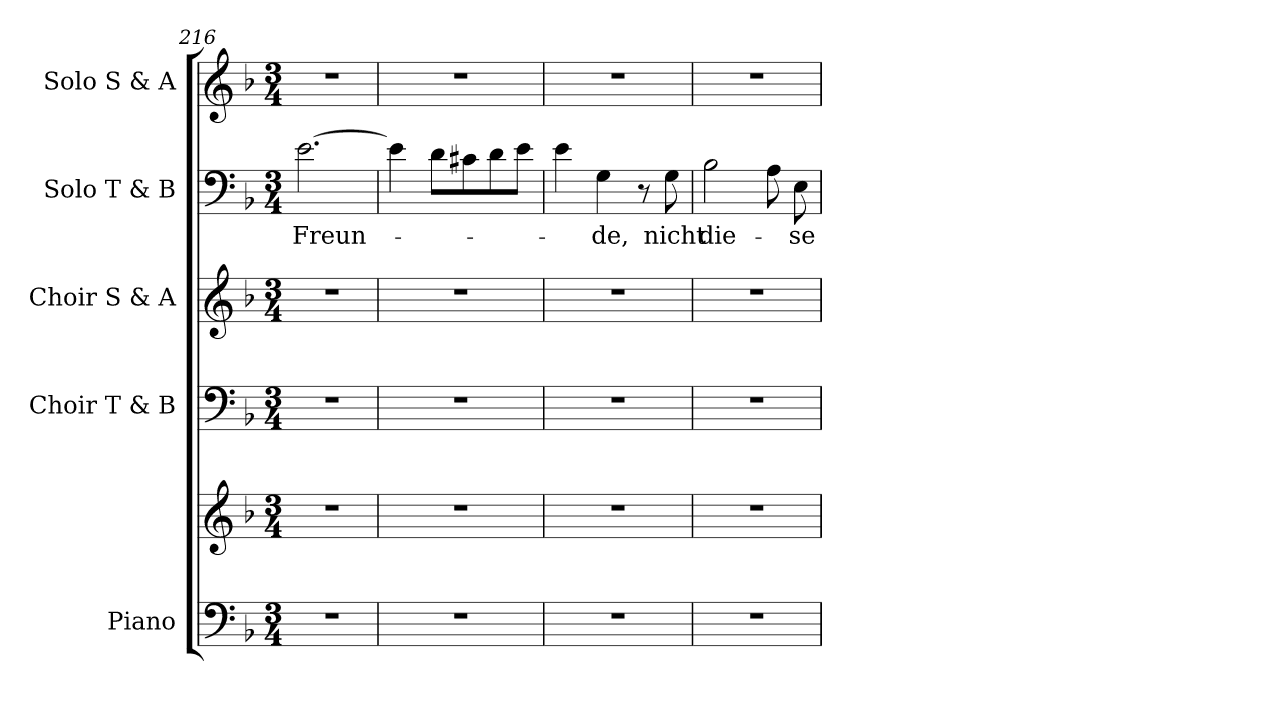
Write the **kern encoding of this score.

**kern	**kern	**kern	**kern	**kern	**text	**kern
*part5	*part5	*part4	*part3	*part2	*part2	*part1
*staff6	*staff5	*staff4	*staff3	*staff2	*staff2	*staff1
*I"Piano	*	*I"Choir T &amp; B	*I"Choir S &amp; A	*I"Solo T &amp; B	*	*I"Solo S &amp; A
*I'Pno	*	*I'Choir T &amp; B	*I'Choir S &amp; A	*I'Solo T &amp; B	*	*I'Solo S &amp; A
*clefF4	*clefG2	*clefF4	*clefG2	*clefF4	*	*clefG2
*k[b-]	*k[b-]	*k[b-]	*k[b-]	*k[b-]	*	*k[b-]
*M3/4	*M3/4	*M3/4	*M3/4	*M3/4	*	*M3/4
=216	=216	=216	=216	=216	=216	=216
!	!	!	!	!	!LO:LY:b	!
2.r	2.r	2.r	2.r	[2.e\	Freun-	2.r
=217	=217	=217	=217	=217	=217	=217
2.r	2.r	2.r	2.r	4e\]	.	2.r
.	.	.	.	8d\L	.	.
.	.	.	.	8c#X\	.	.
.	.	.	.	8d\	.	.
.	.	.	.	8e\J	.	.
=218	=218	=218	=218	=218	=218	=218
2.r	2.r	2.r	2.r	4e\	.	2.r
!	!	!	!	!	!LO:LY:b	!
.	.	.	.	4G\	-de,	.
.	.	.	.	8r	.	.
!	!	!	!	!	!LO:LY:b	!
.	.	.	.	8G\	nicht	.
=219	=219	=219	=219	=219	=219	=219
!	!	!	!	!	!LO:LY:b	!
2.r	2.r	2.r	2.r	2B-\	die-	2.r
.	.	.	.	8A\	.	.
!	!	!	!	!	!LO:LY:b	!
.	.	.	.	8E\	-se	.
=	=	=	=	=	=	=
*-	*-	*-	*-	*-	*-	*-
